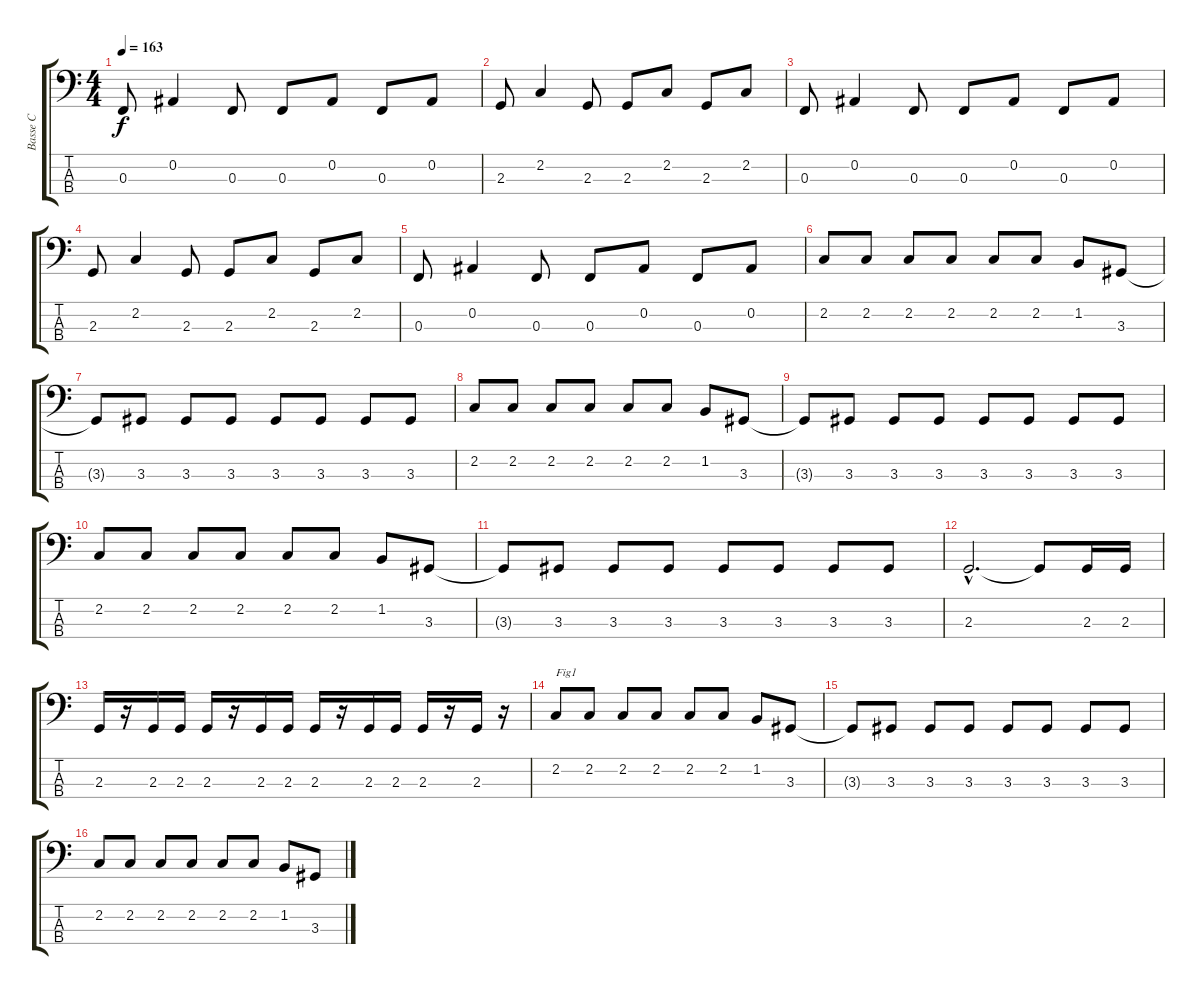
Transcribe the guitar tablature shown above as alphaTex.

\track ("Basse C" "Basse C") {instrument electricbassfinger}
\staff {score tabs}
\tuning (Eb2 Bb1 F1 C1) {hide}
\ts (4 4)
\tempo 163
\clef f4
\ks c
0.3.8{dy f} 0.2.4 0.3.8 0.3.8 0.2.8 0.3.8 0.2.8 |
2.3.8 2.2.4 2.3.8 2.3.8 2.2.8 2.3.8 2.2.8 |
0.3.8 0.2.4 0.3.8 0.3.8 0.2.8 0.3.8 0.2.8 |
2.3.8 2.2.4 2.3.8 2.3.8 2.2.8 2.3.8 2.2.8 |
0.3.8 0.2.4 0.3.8 0.3.8 0.2.8 0.3.8 0.2.8 |
2.2.8 2.2.8 2.2.8 2.2.8 2.2.8 2.2.8 1.2.8 3.3.8 |
3.3{t}.8 3.3.8 3.3.8 3.3.8 3.3.8 3.3.8 3.3.8 3.3.8 |
2.2.8 2.2.8 2.2.8 2.2.8 2.2.8 2.2.8 1.2.8 3.3.8 |
3.3{t}.8 3.3.8 3.3.8 3.3.8 3.3.8 3.3.8 3.3.8 3.3.8 |
2.2.8 2.2.8 2.2.8 2.2.8 2.2.8 2.2.8 1.2.8 3.3.8 |
3.3{t}.8 3.3.8 3.3.8 3.3.8 3.3.8 3.3.8 3.3.8 3.3.8 |
2.3{hac}.2{d} 2.3{t}.8 2.3.16 2.3.16 |
2.3.16 r.16 2.3.16 2.3.16 2.3.16 r.16 2.3.16 2.3.16 2.3.16 r.16 2.3.16 2.3.16 2.3.16 r.16 2.3.16 r.16 |
2.2.8{txt "Fig1"} 2.2.8 2.2.8 2.2.8 2.2.8 2.2.8 1.2.8 3.3.8 |
3.3{t}.8 3.3.8 3.3.8 3.3.8 3.3.8 3.3.8 3.3.8 3.3.8 |
2.2.8 2.2.8 2.2.8 2.2.8 2.2.8 2.2.8 1.2.8 3.3.8
